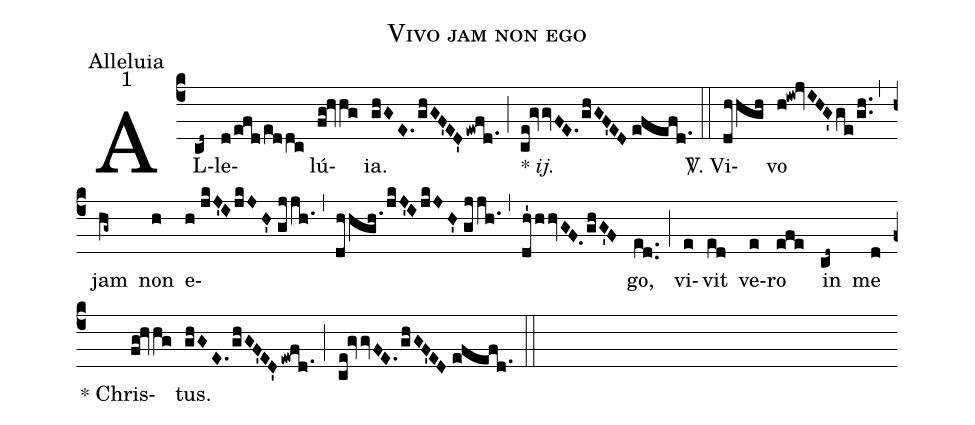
name: Vivo jam non ego;
office-part: Alleluia;
mode: 1;
%%
(c4) AL(cd~)le(d/efd/eddc)lú(fg!hvhg)ia.(ghGE.ghGF'ED'ewfd.1) (;) {*}~<i>ij.</i>(ce!gvvFE.ghGF'ED//efefd.) (::)
<sp>V/</sp>. Vi(dhhgh)vo(h!iw!jvIHG'ge/gh..) (,) jam(hg~) non(h) e(h//jkJ'IjkJH'//gjjh.)(,)(dhhgh.jkJ'IjkJH'//gj/!jh.)(,)(dh'/!hhvGF.ghG'F)go,(ed..) (;) vi(e)vit(ed) ve(e)ro(efe) in(cd~) me(d) * Chris(fg!hvhg)tus.(ghGE.ghGF'ED'/!ewfd.1) (;) (ce!gvvFE.ghGF'ED//efefd.) (::)
